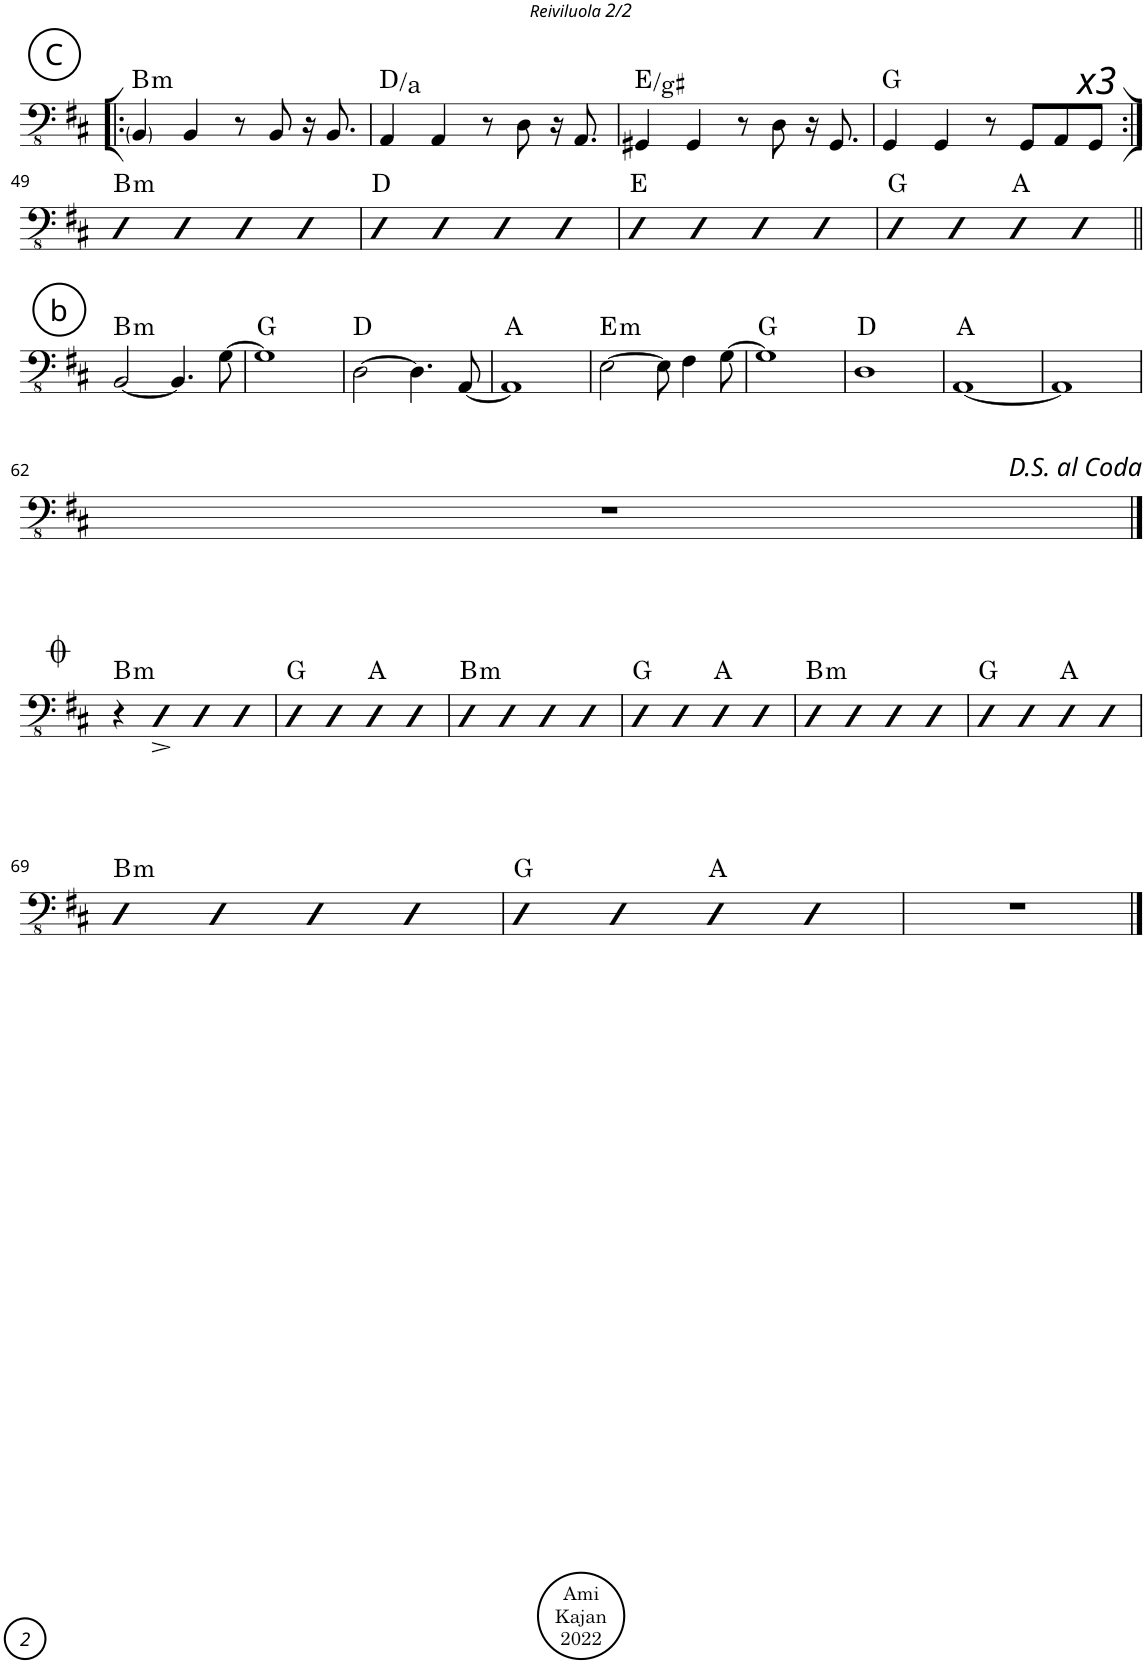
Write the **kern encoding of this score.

**kern	**harte
*part1	*part1
*staff1	*
*I"Acoustic Bass	*
*I'Bass	*
!!LO:PB:g=z
*clefFv4	*
*k[f#c#]	*
*M4/4	*
*met(c)	*
!!LO:REH:place=s1:a:cj:enc=circle:fs=14:t=C
=45!|:	=45!|:
!	!LO:H:kt=m
4BBB/	B:min
4BBB/	.
8r	.
8BBB/	.
16r	.
8.BBB/	.
=46	=46
4AAA/	D:maj/5
4AAA/	.
8r	.
8DD\	.
16r	.
8.AAA/	.
=47	=47
4GGG#X/	E:maj/3
4GGG#/	.
8r	.
8DD\	.
16r	.
8.GGG#/	.
=48	=48
4GGG/	G:maj
4GGG/	.
8r	.
8GGG/L	.
8AAA/	.
!LO:TX:a:i:t=x3	!
8GGG/J	.
!!LO:LB:g=z
=49:|!	=49:|!
!	!LO:H:kt=m
4DD	B:min
4DD	.
4DD	.
4DD	.
=50	=50
4DD	D:maj
4DD	.
4DD	.
4DD	.
=51	=51
4DD	E:maj
4DD	.
4DD	.
4DD	.
=52	=52
4DD	G:maj
4DD	.
4DD	A:maj
4DD	.
!!LO:LB:g=z
!!LO:REH:place=s1:a:cj:enc=circle:fs=14:t=b
=53||	=53||
!	!LO:H:kt=m
[2BBB/	B:min
4.BBB/]	.
[8GG\	.
=54	=54
1GG]	G:maj
=55	=55
[2DD\	D:maj
4.DD\]	.
[8AAA/	.
=56	=56
1AAA]	A:maj
=57	=57
!	!LO:H:kt=m
[2EE\	E:min
8EE\]	.
4FF#\	.
[8GG\	.
=58	=58
1GG]	G:maj
=59	=59
1DD	D:maj
=60	=60
[1AAA	A:maj
=61	=61
1AAA]	.
!!LO:LB:g=z
=62	=62
1r	.
!!LO:LB:g=z
==63	==63
!	!LO:H:kt=m
4r	B:min
4DD^<	.
4DD	.
4DD	.
=64	=64
4DD	G:maj
4DD	.
4DD	A:maj
4DD	.
=65	=65
!	!LO:H:kt=m
4DD	B:min
4DD	.
4DD	.
4DD	.
=66	=66
4DD	G:maj
4DD	.
4DD	A:maj
4DD	.
=67	=67
!	!LO:H:kt=m
4DD	B:min
4DD	.
4DD	.
4DD	.
=68	=68
4DD	G:maj
4DD	.
4DD	A:maj
4DD	.
!!LO:LB:g=z
=69	=69
!	!LO:H:kt=m
4DD	B:min
4DD	.
4DD	.
4DD	.
=70	=70
4DD	G:maj
4DD	.
4DD	A:maj
4DD	.
=71	=71
1r	.
==	==
*-	*-
